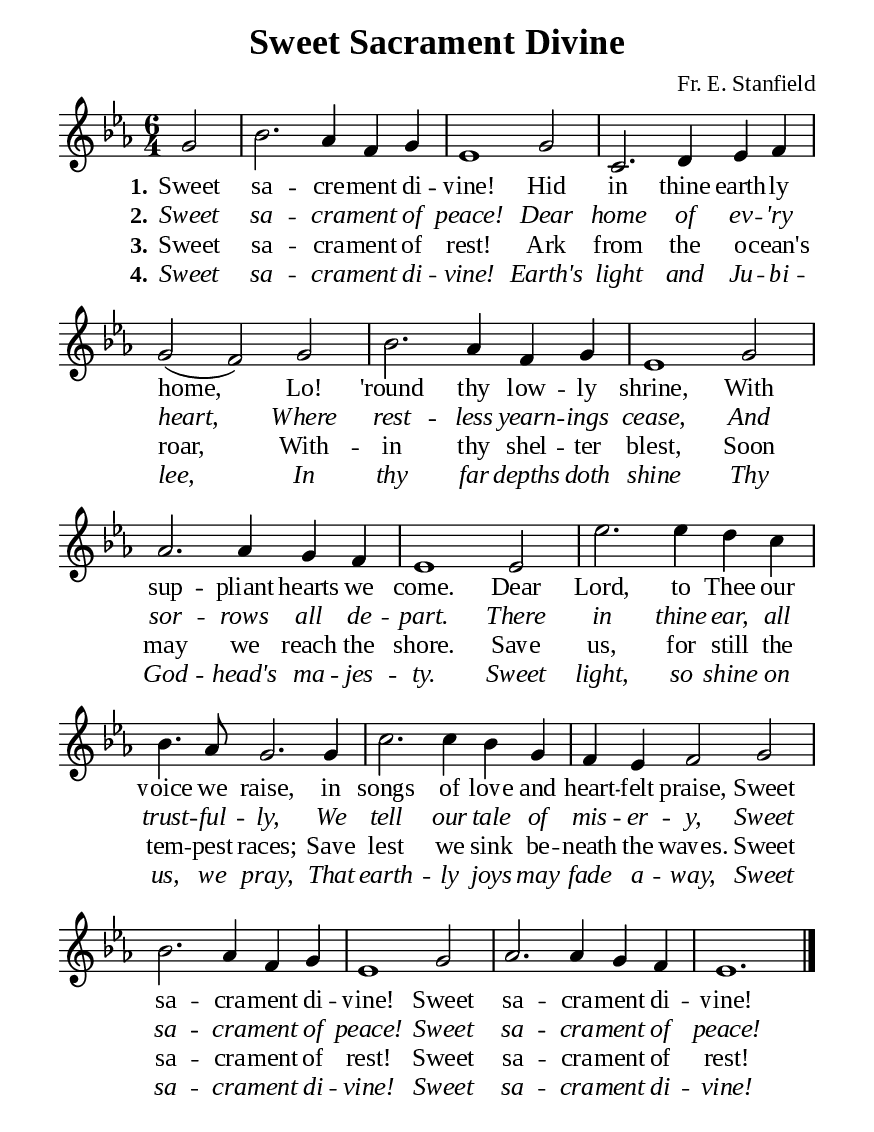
%%%%%%%%%%%%%%%%%%%%%%%%%%%%%
% CONTENTS OF THIS DOCUMENT
% 1. Common settings
% 2. Verse music
% 3. Verse lyrics
% 4. Layout
%%%%%%%%%%%%%%%%%%%%%%%%%%%%%

%%%%%%%%%%%%%%%%%%%%%%%%%%%%%
% 1. Common settings
%%%%%%%%%%%%%%%%%%%%%%%%%%%%%
\version "2.18.2"

\header {
  title = "Sweet Sacrament Divine"
  composer = "Fr. E. Stanfield"
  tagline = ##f
}

global= {
  \key ees \major
  \time 6/4
  \override Score.BarNumber.break-visibility = ##(#f #f #f)
}

\paper {
  #(set-paper-size "a5")
  top-margin = 3.2\mm
  bottom-marign = 10\mm
  left-margin = 10\mm
  right-margin = 10\mm
  indent = #0
  #(define fonts
	 (make-pango-font-tree "Liberation Serif"
	 		       "Liberation Serif"
			       "Liberation Serif"
			       (/ 20 20)))
  system-system-spacing = #'((basic-distance . 3) (padding . 3))
}

printItalic = \with {
  \override LyricText.font-shape = #'italic
}

%%%%%%%%%%%%%%%%%%%%%%%%%%%%%
% 2. Verse music
%%%%%%%%%%%%%%%%%%%%%%%%%%%%%
musicVerseSoprano = \relative c'' {
  \partial 2 g2 |
  %{	01	%} bes2. aes4 f g |
  %{	02	%} ees1 g2 |
  %{	03	%} c,2. d4 ees f |
  %{	04	%} g2 (f) g |
  %{	05	%} bes2. aes4 f g |
  %{	06	%} ees1 g2 |
  %{	07	%} aes2. aes4 g f |
  %{	08	%} ees1 ees2 |
  %{	09	%} ees'2. ees4 d c |
  %{	10	%} bes4. aes8 g2. g4 |
  %{	11	%} c2. c4 bes g |
  %{	12	%} f ees f2 g |
  %{	13	%} bes2. aes4 f g |
  %{	14	%} ees1 g2 |
  %{	15	%} aes2. aes4 g f |
  %{	16	%} ees1. \bar "|."
}

%%%%%%%%%%%%%%%%%%%%%%%%%%%%%
% 3. Verse lyrics
%%%%%%%%%%%%%%%%%%%%%%%%%%%%%
verseOne = \lyricmode {
  \set stanza = #"1."
  Sweet sa -- cre -- ment di -- vine!
  Hid in thine earth -- ly home,
  Lo! 'round thy low -- ly shrine,
  With sup -- pliant hearts we come.
  Dear Lord, to Thee our voice we raise,
  in songs of love and heart -- felt praise,
  Sweet sa -- cra -- ment di -- vine!
  Sweet sa -- cra -- ment di -- vine!
}

verseTwo = \lyricmode {
  \set stanza = #"2."
  Sweet sa -- cra -- ment of peace!
  Dear home of ev -- 'ry heart,
  Where rest -- less yearn -- ings cease,
  And sor -- rows all de -- part.
  There in thine ear, all trust -- ful -- ly,
  We tell our tale of mis -- er -- y,
  Sweet sa -- cra -- ment of peace!
  Sweet sa -- cra -- ment of peace!
}

verseThree = \lyricmode {
  \set stanza = #"3."
  Sweet sa -- cra -- ment of rest! Ark from the o -- cean's roar,
  With -- in thy shel -- ter blest,
  Soon may we reach the shore.
  Save us, for still the tem -- pest races;
  Save lest we sink be -- neath the waves.
  Sweet sa -- cra -- ment of rest!
  Sweet sa -- cra -- ment of rest!
}

verseFour = \lyricmode {
  \set stanza = #"4."
  Sweet sa -- cra -- ment di -- vine!
  Earth's light and Ju -- bi -- lee,
  In thy far depths doth shine
  Thy God -- head's ma -- jes -- ty.
  Sweet light, so shine on us, we pray,
  That earth -- ly joys may fade a -- way,
  Sweet sa -- cra -- ment di -- vine!
  Sweet sa -- cra -- ment di -- vine!
}

%%%%%%%%%%%%%%%%%%%%%%%%%%%%%
% 4. Layout
%%%%%%%%%%%%%%%%%%%%%%%%%%%%%
\score {
    \new ChoirStaff <<
      \new Staff <<
        \clef "treble"
        \new Voice = "sopranos" { \global   \musicVerseSoprano }
      >>
      \new Lyrics \lyricsto sopranos \verseOne
      \new Lyrics \printItalic \lyricsto sopranos \verseTwo
      \new Lyrics \lyricsto sopranos \verseThree
      \new Lyrics \printItalic \lyricsto sopranos \verseFour
    >>
}
